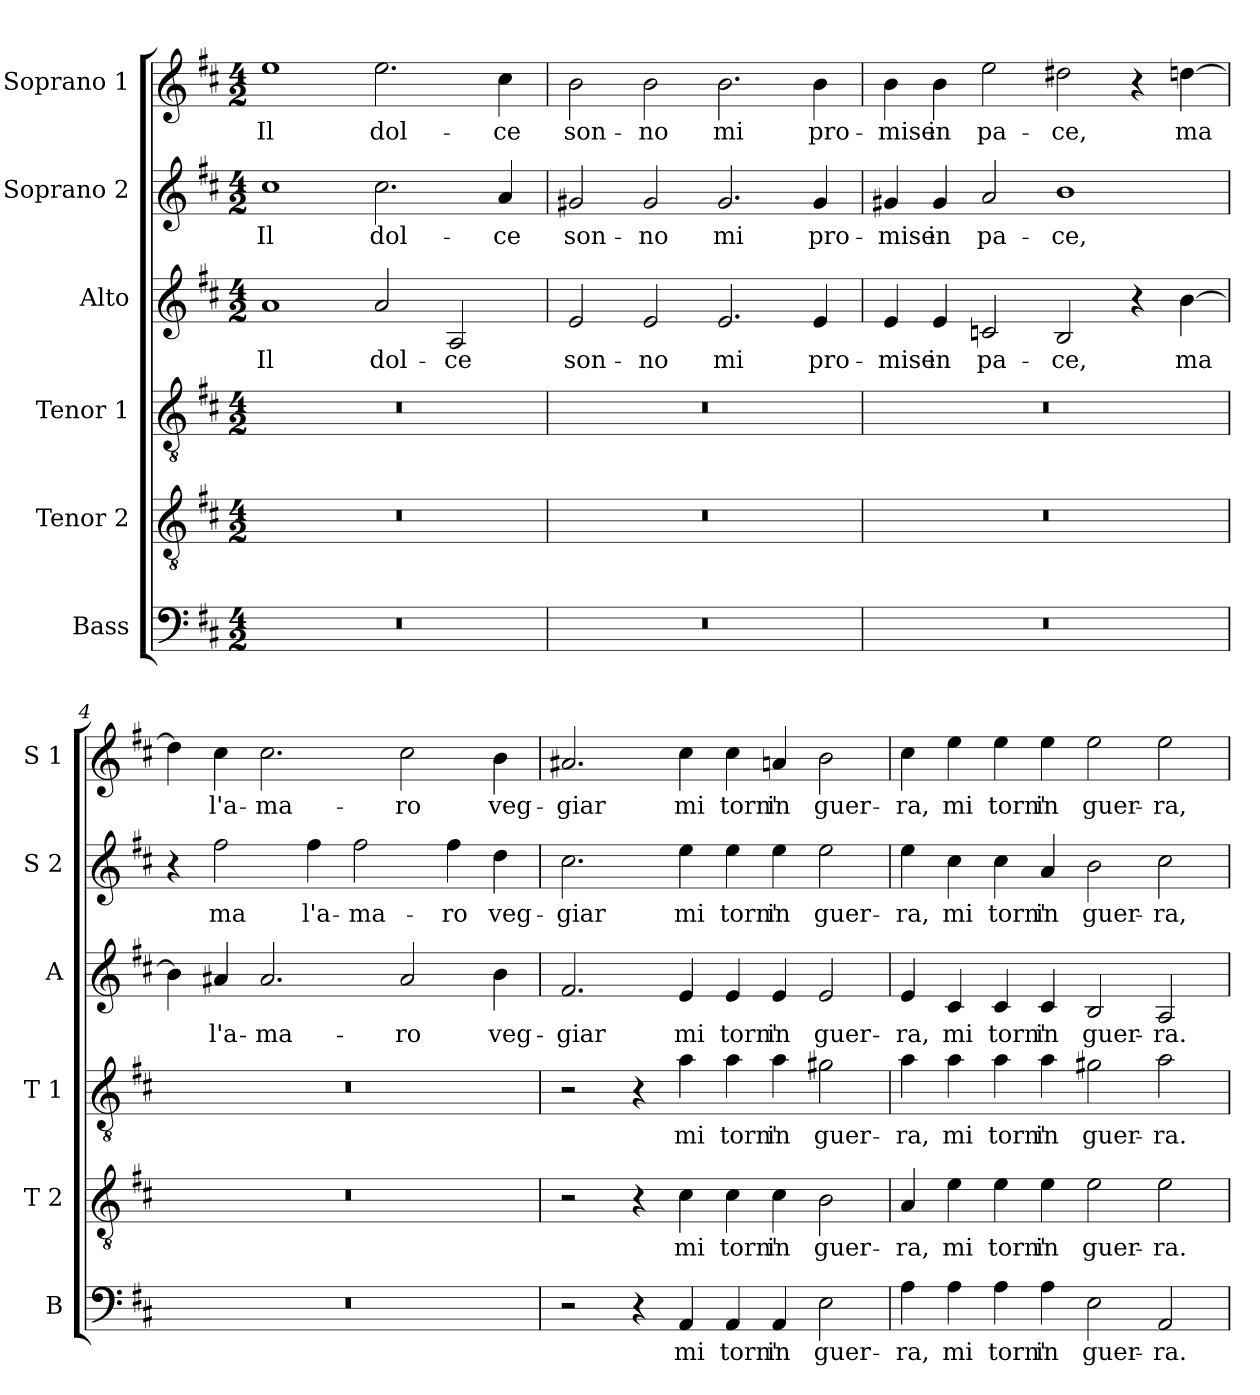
**kern	**text	**kern	**text	**kern	**text	**kern	**text	**kern	**text	**kern	**text
*part6	*part6	*part5	*part5	*part4	*part4	*part3	*part3	*part2	*part2	*part1	*part1
*staff6	*staff6	*staff5	*staff5	*staff4	*staff4	*staff3	*staff3	*staff2	*staff2	*staff1	*staff1
*I"Bass	*	*I"Tenor 2	*	*I"Tenor 1	*	*I"Alto	*	*I"Soprano 2	*	*I"Soprano 1	*
*I'B	*	*I'T 2	*	*I'T 1	*	*I'A	*	*I'S 2	*	*I'S 1	*
*clefF4	*	*clefGv2	*	*clefGv2	*	*clefG2	*	*clefG2	*	*clefG2	*
*k[f#c#]	*	*k[f#c#]	*	*k[f#c#]	*	*k[f#c#]	*	*k[f#c#]	*	*k[f#c#]	*
*D:	*	*D:	*	*D:	*	*D:	*	*D:	*	*D:	*
*M4/2	*	*M4/2	*	*M4/2	*	*M4/2	*	*M4/2	*	*M4/2	*
=1	=1	=1	=1	=1	=1	=1	=1	=1	=1	=1	=1
!	!	!	!	!	!	!	!LO:LY:b	!	!LO:LY:b	!	!LO:LY:b
0r	.	0r	.	0r	.	1a	Il	1cc#	Il	1ee	Il
!	!	!	!	!	!	!	!LO:LY:b	!	!LO:LY:b	!	!LO:LY:b
.	.	.	.	.	.	2a/	dol-	2.cc#\	dol-	2.ee\	dol-
!	!	!	!	!	!	!	!LO:LY:b	!	!	!	!
.	.	.	.	.	.	2A/	-ce	.	.	.	.
!	!	!	!	!	!	!	!	!	!LO:LY:b	!	!LO:LY:b
.	.	.	.	.	.	.	.	4a/	-ce	4cc#\	-ce
=2	=2	=2	=2	=2	=2	=2	=2	=2	=2	=2	=2
!	!	!	!	!	!	!	!LO:LY:b	!	!LO:LY:b	!	!LO:LY:b
0r	.	0r	.	0r	.	2e/	son-	2g#X/	son-	2b\	son-
!	!	!	!	!	!	!	!LO:LY:b	!	!LO:LY:b	!	!LO:LY:b
.	.	.	.	.	.	2e/	-no	2g#/	-no	2b\	-no
!	!	!	!	!	!	!	!LO:LY:b	!	!LO:LY:b	!	!LO:LY:b
.	.	.	.	.	.	2.e/	mi	2.g#/	mi	2.b\	mi
!	!	!	!	!	!	!	!LO:LY:b	!	!LO:LY:b	!	!LO:LY:b
.	.	.	.	.	.	4e/	pro-	4g#/	pro-	4b\	pro-
=3	=3	=3	=3	=3	=3	=3	=3	=3	=3	=3	=3
!	!	!	!	!	!	!	!LO:LY:b	!	!LO:LY:b	!	!LO:LY:b
0r	.	0r	.	0r	.	4e/	-mise	4g#X/	-mise	4b\	-mise
!	!	!	!	!	!	!	!LO:LY:b	!	!LO:LY:b	!	!LO:LY:b
.	.	.	.	.	.	4e/	in	4g#/	in	4b\	in
!	!	!	!	!	!	!	!LO:LY:b	!	!LO:LY:b	!	!LO:LY:b
.	.	.	.	.	.	2cn/	pa-	2a/	pa-	2ee\	pa-
!	!	!	!	!	!	!	!LO:LY:b	!	!LO:LY:b	!	!LO:LY:b
.	.	.	.	.	.	2B/	-ce,	1b	-ce,	2dd#X\	-ce,
.	.	.	.	.	.	4r	.	.	.	4r	.
!	!	!	!	!	!	!	!LO:LY:b	!	!	!	!LO:LY:b
.	.	.	.	.	.	[4b\	ma	.	.	[4ddn\	ma
!!LO:LB:g=z
=4	=4	=4	=4	=4	=4	=4	=4	=4	=4	=4	=4
0r	.	0r	.	0r	.	4b\]	.	4r	.	4dd\]	.
!	!	!	!	!	!	!	!LO:LY:b	!	!LO:LY:b	!	!LO:LY:b
.	.	.	.	.	.	4a#X/	l'a-	2ff#\	ma	4cc#\	l'a-
!	!	!	!	!	!	!	!LO:LY:b	!	!	!	!LO:LY:b
.	.	.	.	.	.	2.a#/	-ma-	.	.	2.cc#\	-ma-
!	!	!	!	!	!	!	!	!	!LO:LY:b	!	!
.	.	.	.	.	.	.	.	4ff#\	l'a-	.	.
!	!	!	!	!	!	!	!	!	!LO:LY:b	!	!
.	.	.	.	.	.	.	.	2ff#\	-ma-	.	.
!	!	!	!	!	!	!	!LO:LY:b	!	!	!	!LO:LY:b
.	.	.	.	.	.	2a#/	-ro	.	.	2cc#\	-ro
!	!	!	!	!	!	!	!	!	!LO:LY:b	!	!
.	.	.	.	.	.	.	.	4ff#\	-ro	.	.
!	!	!	!	!	!	!	!LO:LY:b	!	!LO:LY:b	!	!LO:LY:b
.	.	.	.	.	.	4b\	veg-	4dd\	veg-	4b\	veg-
=5	=5	=5	=5	=5	=5	=5	=5	=5	=5	=5	=5
!	!	!	!	!	!	!	!LO:LY:b	!	!LO:LY:b	!	!LO:LY:b
2r	.	2r	.	2r	.	2.f#/	-giar	2.cc#\	-giar	2.a#X/	-giar
4r	.	4r	.	4r	.	.	.	.	.	.	.
!	!LO:LY:b	!	!LO:LY:b	!	!LO:LY:b	!	!LO:LY:b	!	!LO:LY:b	!	!LO:LY:b
4AA/	mi	4c#\	mi	4a\	mi	4e/	mi	4ee\	mi	4cc#\	mi
!	!LO:LY:b	!	!LO:LY:b	!	!LO:LY:b	!	!LO:LY:b	!	!LO:LY:b	!	!LO:LY:b
4AA/	torn'	4c#\	torn'	4a\	torn'	4e/	torn'	4ee\	torn'	4cc#\	torn'
!	!LO:LY:b	!	!LO:LY:b	!	!LO:LY:b	!	!LO:LY:b	!	!LO:LY:b	!	!LO:LY:b
4AA/	in	4c#\	in	4a\	in	4e/	in	4ee\	in	4an/	in
!	!LO:LY:b	!	!LO:LY:b	!	!LO:LY:b	!	!LO:LY:b	!	!LO:LY:b	!	!LO:LY:b
2E\	guer-	2B\	guer-	2g#X\	guer-	2e/	guer-	2ee\	guer-	2b\	guer-
=6	=6	=6	=6	=6	=6	=6	=6	=6	=6	=6	=6
!	!LO:LY:b	!	!LO:LY:b	!	!LO:LY:b	!	!LO:LY:b	!	!LO:LY:b	!	!LO:LY:b
4A\	-ra,	4A/	-ra,	4a\	-ra,	4e/	-ra,	4ee\	-ra,	4cc#\	-ra,
!	!LO:LY:b	!	!LO:LY:b	!	!LO:LY:b	!	!LO:LY:b	!	!LO:LY:b	!	!LO:LY:b
4A\	mi	4e\	mi	4a\	mi	4c#/	mi	4cc#\	mi	4ee\	mi
!	!LO:LY:b	!	!LO:LY:b	!	!LO:LY:b	!	!LO:LY:b	!	!LO:LY:b	!	!LO:LY:b
4A\	torn'	4e\	torn'	4a\	torn'	4c#/	torn'	4cc#\	torn'	4ee\	torn'
!	!LO:LY:b	!	!LO:LY:b	!	!LO:LY:b	!	!LO:LY:b	!	!LO:LY:b	!	!LO:LY:b
4A\	in	4e\	in	4a\	in	4c#/	in	4a/	in	4ee\	in
!	!LO:LY:b	!	!LO:LY:b	!	!LO:LY:b	!	!LO:LY:b	!	!LO:LY:b	!	!LO:LY:b
2E\	guer-	2e\	guer-	2g#X\	guer-	2B/	guer-	2b\	guer-	2ee\	guer-
!	!LO:LY:b	!	!LO:LY:b	!	!LO:LY:b	!	!LO:LY:b	!	!LO:LY:b	!	!LO:LY:b
2AA/	-ra.	2e\	-ra.	2a\	-ra.	2A/	-ra.	2cc#\	-ra,	2ee\	-ra,
=	=	=	=	=	=	=	=	=	=	=	=
*-	*-	*-	*-	*-	*-	*-	*-	*-	*-	*-	*-
